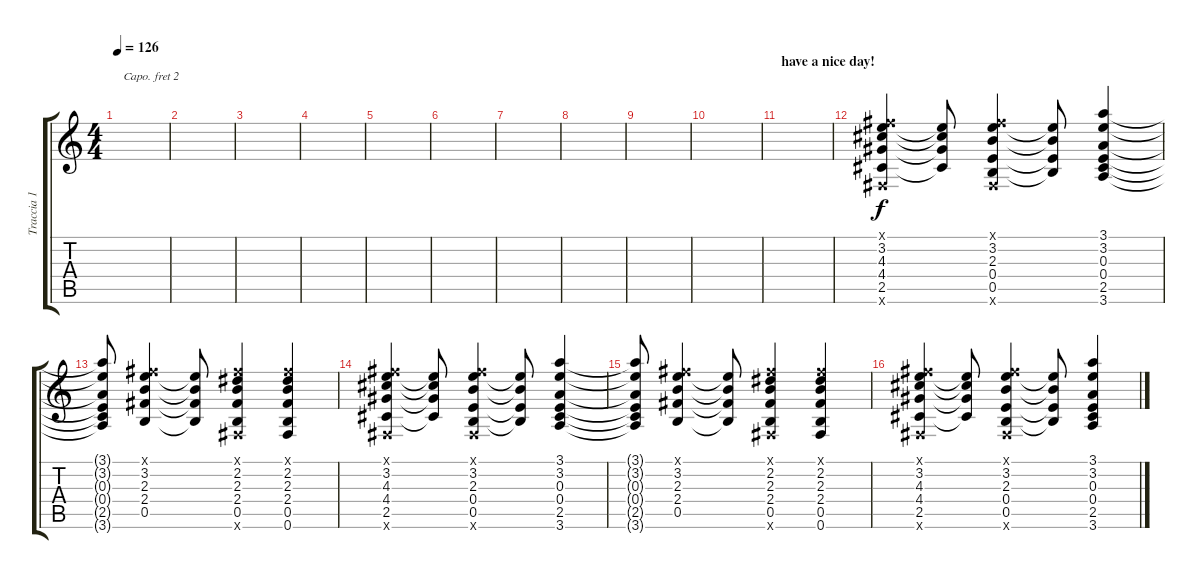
\track ("Traccia 1" "Traccia 1") {instrument acousticguitarnylon}
\staff {score tabs}
\capo 2
\tuning (E4 B3 G3 D3 A2 E2) {hide}
\ts (4 4)
\tempo 126
\clef g2
\ks c
|
|
|
|
|
|
|
|
|
|
\section ("" "have a nice day!")
|
(0.1{x} 3.2 4.3 4.4 2.5 0.6{x}).4 (3.2{t} 4.3{t} 4.4{t} 2.5{t}).8 (0.1{x} 3.2 2.3 0.4 0.5 0.6{x}).4 (3.2{t} 2.3{t} 0.4{t} 0.5{t}).8 (3.1 3.2 0.3 0.4 2.5 3.6).4 |
(3.1{t} 3.2{t} 0.3{t} 0.4{t} 2.5{t} 3.6{t}).8 (0.1{x} 3.2 2.3 2.4 0.5).4 (3.2{t} 2.3{t} 2.4{t} 0.5{t}).8 (0.1{x} 2.2 2.3 2.4 0.5 0.6{x}).4 (0.1{x} 2.2 2.3 2.4 0.5 0.6).4 |
(0.1{x} 3.2 4.3 4.4 2.5 0.6{x}).4 (3.2{t} 4.3{t} 4.4{t} 2.5{t}).8 (0.1{x} 3.2 2.3 0.4 0.5 0.6{x}).4 (3.2{t} 2.3{t} 0.4{t} 0.5{t}).8 (3.1 3.2 0.3 0.4 2.5 3.6).4 |
(3.1{t} 3.2{t} 0.3{t} 0.4{t} 2.5{t} 3.6{t}).8 (0.1{x} 3.2 2.3 2.4 0.5).4 (3.2{t} 2.3{t} 2.4{t} 0.5{t}).8 (0.1{x} 2.2 2.3 2.4 0.5 0.6{x}).4 (0.1{x} 2.2 2.3 2.4 0.5 0.6).4 |
(0.1{x} 3.2 4.3 4.4 2.5 0.6{x}).4 (3.2{t} 4.3{t} 4.4{t} 2.5{t}).8 (0.1{x} 3.2 2.3 0.4 0.5 0.6{x}).4 (3.2{t} 2.3{t} 0.4{t} 0.5{t}).8 (3.1 3.2 0.3 0.4 2.5 3.6).4
